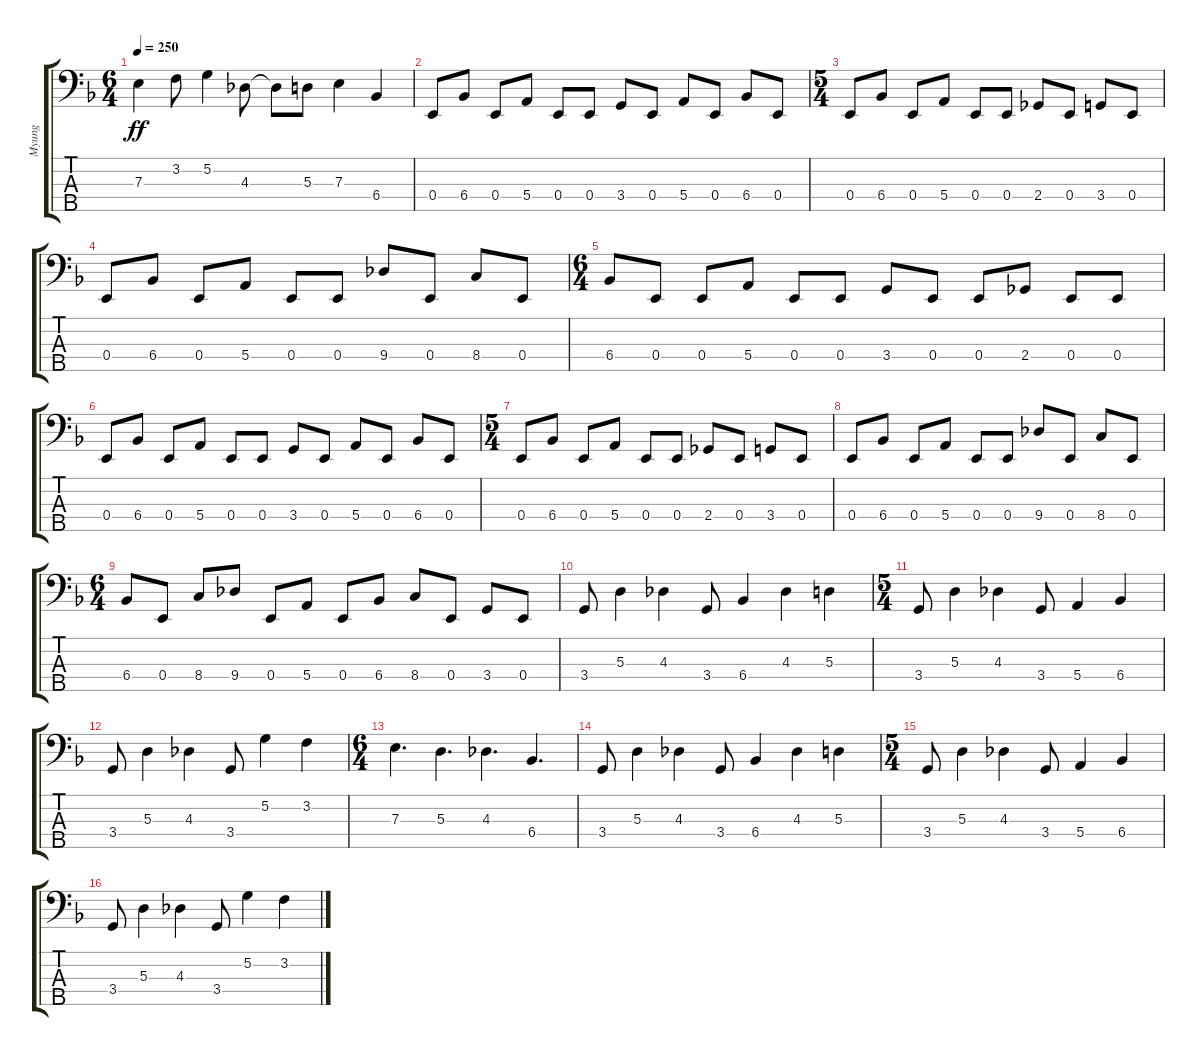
\track ("Myung" "Myung") {instrument electricbassfinger}
\staff {score tabs}
\tuning (G2 D2 A1 E1 B0) {hide}
\ts (6 4)
\tempo 250
\clef f4
\ks f
7.3.4{dy ff} 3.2.8 5.2.4 4.3.8 4.3{t}.8 5.3.8 7.3.4 6.4.4 |
0.4.8 6.4.8 0.4.8 5.4.8 0.4.8 0.4.8 3.4.8 0.4.8 5.4.8 0.4.8 6.4.8 0.4.8 |
\ts (5 4)
0.4.8 6.4.8 0.4.8 5.4.8 0.4.8 0.4.8 2.4.8 0.4.8 3.4.8 0.4.8 |
0.4.8 6.4.8 0.4.8 5.4.8 0.4.8 0.4.8 9.4.8 0.4.8 8.4.8 0.4.8 |
\ts (6 4)
6.4.8 0.4.8 0.4.8 5.4.8 0.4.8 0.4.8 3.4.8 0.4.8 0.4.8 2.4.8 0.4.8 0.4.8 |
0.4.8 6.4.8 0.4.8 5.4.8 0.4.8 0.4.8 3.4.8 0.4.8 5.4.8 0.4.8 6.4.8 0.4.8 |
\ts (5 4)
0.4.8 6.4.8 0.4.8 5.4.8 0.4.8 0.4.8 2.4.8 0.4.8 3.4.8 0.4.8 |
0.4.8 6.4.8 0.4.8 5.4.8 0.4.8 0.4.8 9.4.8 0.4.8 8.4.8 0.4.8 |
\ts (6 4)
6.4.8 0.4.8 8.4.8 9.4.8 0.4.8 5.4.8 0.4.8 6.4.8 8.4.8 0.4.8 3.4.8 0.4.8 |
3.4.8 5.3.4 4.3.4 3.4.8 6.4.4 4.3.4 5.3.4 |
\ts (5 4)
3.4.8 5.3.4 4.3.4 3.4.8 5.4.4 6.4.4 |
3.4.8 5.3.4 4.3.4 3.4.8 5.2.4 3.2.4 |
\ts (6 4)
7.3.4{d} 5.3.4{d} 4.3.4{d} 6.4.4{d} |
3.4.8 5.3.4 4.3.4 3.4.8 6.4.4 4.3.4 5.3.4 |
\ts (5 4)
3.4.8 5.3.4 4.3.4 3.4.8 5.4.4 6.4.4 |
3.4.8 5.3.4 4.3.4 3.4.8 5.2.4 3.2.4
